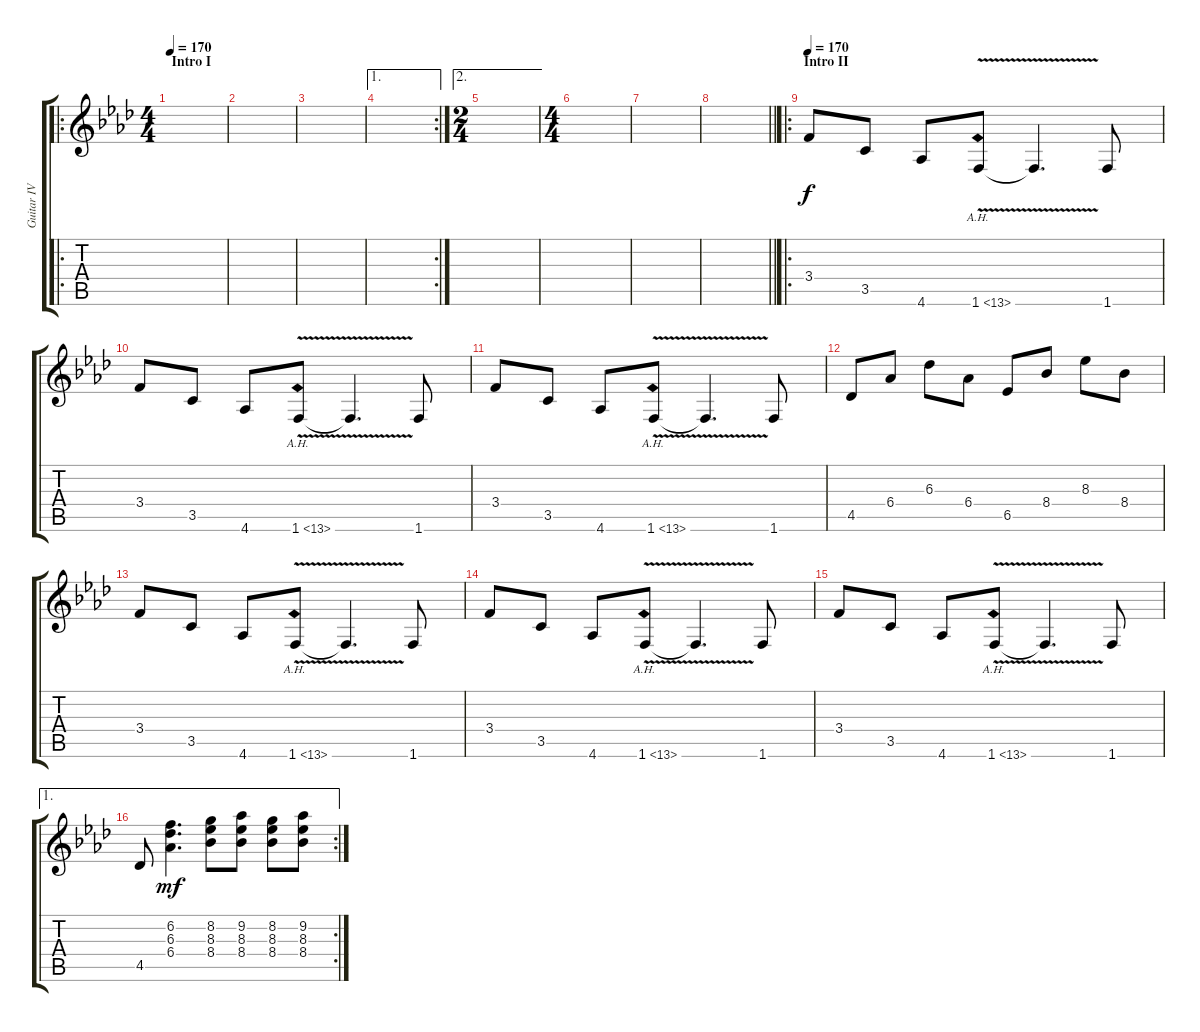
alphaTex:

\track ("Guitar IV (Rythm)" "Guitar IV ") {instrument distortionguitar}
\staff {score tabs}
\tuning (E4 B3 G3 D3 A2 E2) {hide}
\ro
\ts (4 4)
\section ("" "Intro I")
\tempo 170
\tempo 130
\tempo 170
\clef g2
\ks ab
|
|
|
\ae 1
\rc 2
|
\ae 2
\ts (2 4)
|
\ts (4 4)
|
|
\barLineRight lightlight
|
\ro
\section ("" "Intro II")
\tempo 170
3.4.8 3.5.8 4.6.8 1.6{ah 12 v}.8 1.6{t}.4{d} 1.6.8 |
3.4.8 3.5.8 4.6.8 1.6{ah 12 v}.8 1.6{t}.4{d} 1.6.8 |
3.4.8 3.5.8 4.6.8 1.6{ah 12 v}.8 1.6{t}.4{d} 1.6.8 |
4.5.8 6.4.8 6.3.8 6.4.8 6.5.8 8.4.8 8.3.8 8.4.8 |
3.4.8 3.5.8 4.6.8 1.6{ah 12 v}.8 1.6{t}.4{d} 1.6.8 |
3.4.8 3.5.8 4.6.8 1.6{ah 12 v}.8 1.6{t}.4{d} 1.6.8 |
3.4.8 3.5.8 4.6.8 1.6{ah 12 v}.8 1.6{t}.4{d} 1.6.8 |
\ae 1
\rc 2
4.5.8 (6.2 6.3 6.4).4{d dy mf} (8.2 8.3 8.4).8 (9.2 8.3 8.4).8 (8.2 8.3 8.4).8 (9.2 8.3 8.4).8
